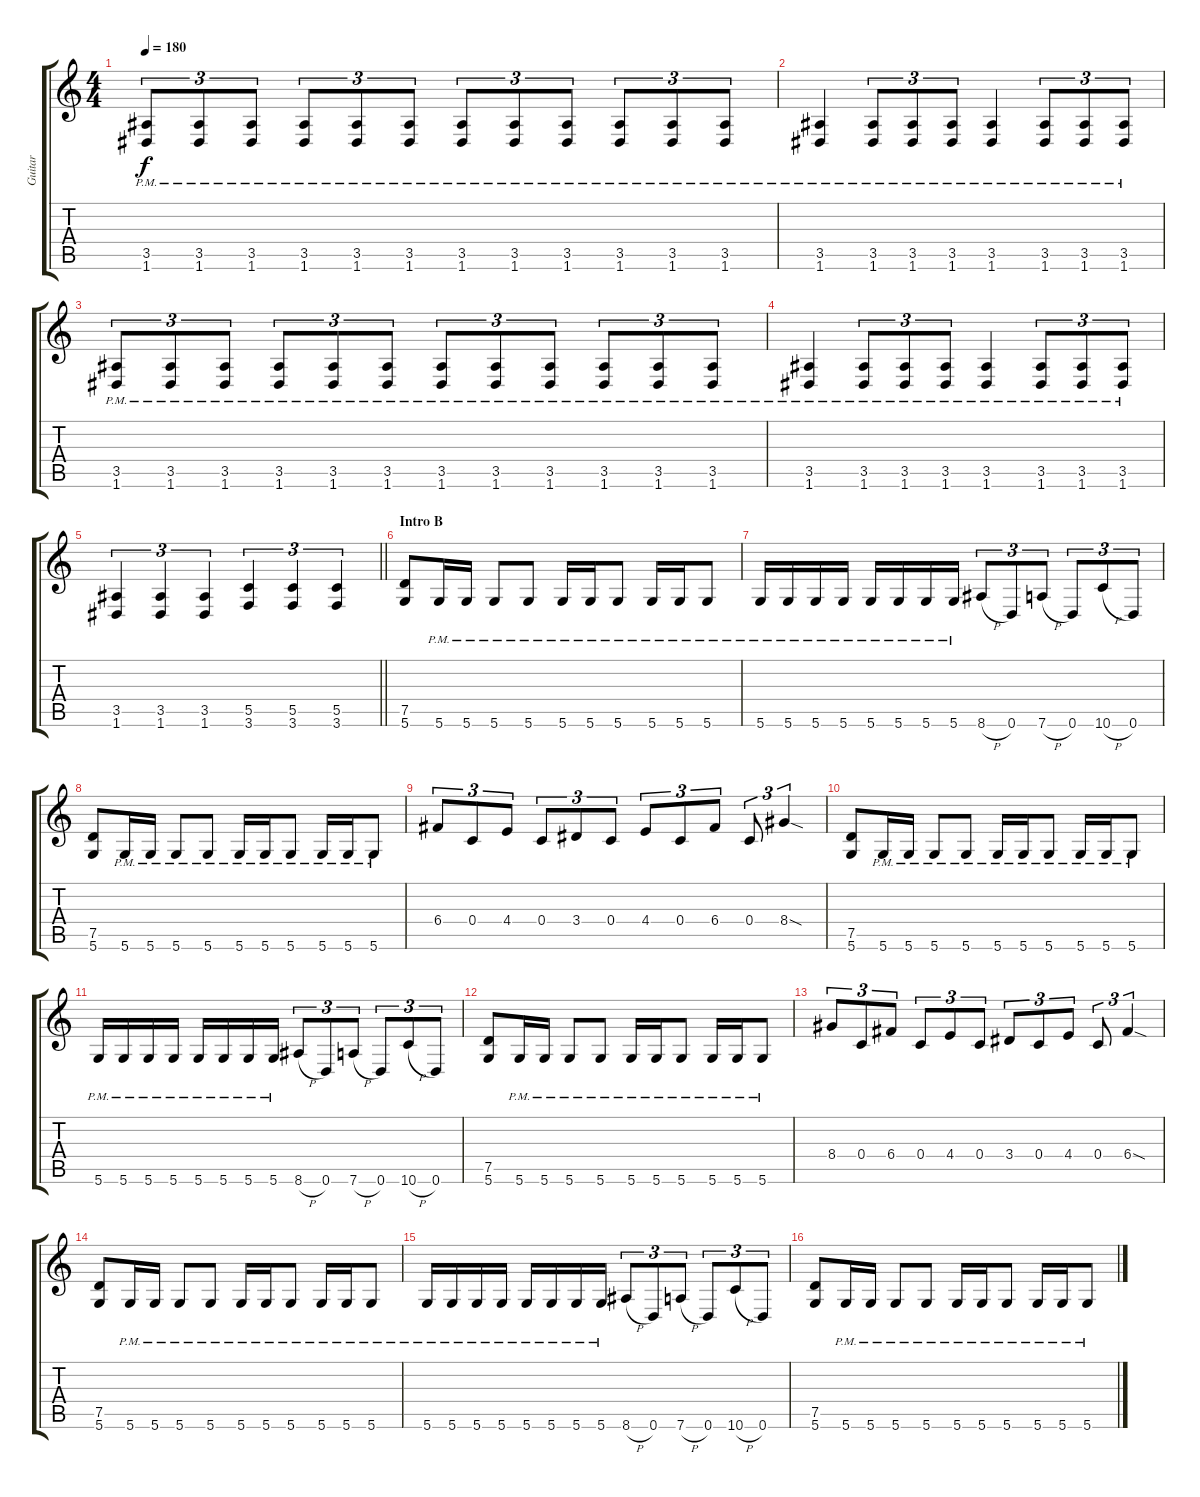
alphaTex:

\track ("Guitar" "Guitar") {instrument overdrivenguitar}
\staff {score tabs}
\tuning (D4 A3 F3 C3 G2 D2) {hide}
\ts (4 4)
\tempo 180
\clef g2
\ks c
(3.5{pm} 1.6{pm}).8{tu (3 2) dy f} (3.5{pm} 1.6{pm}).8{tu (3 2)} (3.5{pm} 1.6{pm}).8{tu (3 2)} (3.5{pm} 1.6{pm}).8{tu (3 2)} (3.5{pm} 1.6{pm}).8{tu (3 2)} (3.5{pm} 1.6{pm}).8{tu (3 2)} (3.5{pm} 1.6{pm}).8{tu (3 2)} (3.5{pm} 1.6{pm}).8{tu (3 2)} (3.5{pm} 1.6{pm}).8{tu (3 2)} (3.5{pm} 1.6{pm}).8{tu (3 2)} (3.5{pm} 1.6{pm}).8{tu (3 2)} (3.5{pm} 1.6{pm}).8{tu (3 2)} |
(3.5{pm} 1.6{pm}).4 (3.5{pm} 1.6{pm}).8{tu (3 2)} (3.5{pm} 1.6{pm}).8{tu (3 2)} (3.5{pm} 1.6{pm}).8{tu (3 2)} (3.5{pm} 1.6{pm}).4 (3.5{pm} 1.6{pm}).8{tu (3 2)} (3.5{pm} 1.6{pm}).8{tu (3 2)} (3.5{pm} 1.6{pm}).8{tu (3 2)} |
(3.5{pm} 1.6{pm}).8{tu (3 2)} (3.5{pm} 1.6{pm}).8{tu (3 2)} (3.5{pm} 1.6{pm}).8{tu (3 2)} (3.5{pm} 1.6{pm}).8{tu (3 2)} (3.5{pm} 1.6{pm}).8{tu (3 2)} (3.5{pm} 1.6{pm}).8{tu (3 2)} (3.5{pm} 1.6{pm}).8{tu (3 2)} (3.5{pm} 1.6{pm}).8{tu (3 2)} (3.5{pm} 1.6{pm}).8{tu (3 2)} (3.5{pm} 1.6{pm}).8{tu (3 2)} (3.5{pm} 1.6{pm}).8{tu (3 2)} (3.5{pm} 1.6{pm}).8{tu (3 2)} |
(3.5{pm} 1.6{pm}).4 (3.5{pm} 1.6{pm}).8{tu (3 2)} (3.5{pm} 1.6{pm}).8{tu (3 2)} (3.5{pm} 1.6{pm}).8{tu (3 2)} (3.5{pm} 1.6{pm}).4 (3.5{pm} 1.6{pm}).8{tu (3 2)} (3.5{pm} 1.6{pm}).8{tu (3 2)} (3.5{pm} 1.6{pm}).8{tu (3 2)} |
\barLineRight lightlight
(3.5 1.6).4{tu (3 2)} (3.5 1.6).4{tu (3 2)} (3.5 1.6).4{tu (3 2)} (5.5 3.6).4{tu (3 2)} (5.5 3.6).4{tu (3 2)} (5.5 3.6).4{tu (3 2)} |
\section ("" "Intro B")
(7.5 5.6).8 5.6{pm}.16 5.6{pm}.16 5.6{pm}.8 5.6{pm}.8 5.6{pm}.16 5.6{pm}.16 5.6{pm}.8 5.6{pm}.16 5.6{pm}.16 5.6{pm}.8 |
5.6{pm}.16 5.6{pm}.16 5.6{pm}.16 5.6{pm}.16 5.6{pm}.16 5.6{pm}.16 5.6{pm}.16 5.6{pm}.16 8.6{h}.8{tu (3 2)} 0.6.8{tu (3 2)} 7.6{h}.8{tu (3 2)} 0.6.8{tu (3 2)} 10.6{h}.8{tu (3 2)} 0.6.8{tu (3 2)} |
(7.5 5.6).8 5.6{pm}.16 5.6{pm}.16 5.6{pm}.8 5.6{pm}.8 5.6{pm}.16 5.6{pm}.16 5.6{pm}.8 5.6{pm}.16 5.6{pm}.16 5.6{pm}.8 |
6.4.8{tu (3 2)} 0.4.8{tu (3 2)} 4.4.8{tu (3 2)} 0.4.8{tu (3 2)} 3.4.8{tu (3 2)} 0.4.8{tu (3 2)} 4.4.8{tu (3 2)} 0.4.8{tu (3 2)} 6.4.8{tu (3 2)} 0.4.8{tu (3 2)} 8.4{sod}.4{tu (3 2)} |
(7.5 5.6).8 5.6{pm}.16 5.6{pm}.16 5.6{pm}.8 5.6{pm}.8 5.6{pm}.16 5.6{pm}.16 5.6{pm}.8 5.6{pm}.16 5.6{pm}.16 5.6{pm}.8 |
5.6{pm}.16 5.6{pm}.16 5.6{pm}.16 5.6{pm}.16 5.6{pm}.16 5.6{pm}.16 5.6{pm}.16 5.6{pm}.16 8.6{h}.8{tu (3 2)} 0.6.8{tu (3 2)} 7.6{h}.8{tu (3 2)} 0.6.8{tu (3 2)} 10.6{h}.8{tu (3 2)} 0.6.8{tu (3 2)} |
(7.5 5.6).8 5.6{pm}.16 5.6{pm}.16 5.6{pm}.8 5.6{pm}.8 5.6{pm}.16 5.6{pm}.16 5.6{pm}.8 5.6{pm}.16 5.6{pm}.16 5.6{pm}.8 |
8.4.8{tu (3 2)} 0.4.8{tu (3 2)} 6.4.8{tu (3 2)} 0.4.8{tu (3 2)} 4.4.8{tu (3 2)} 0.4.8{tu (3 2)} 3.4.8{tu (3 2)} 0.4.8{tu (3 2)} 4.4.8{tu (3 2)} 0.4.8{tu (3 2)} 6.4{sod}.4{tu (3 2)} |
(7.5 5.6).8 5.6{pm}.16 5.6{pm}.16 5.6{pm}.8 5.6{pm}.8 5.6{pm}.16 5.6{pm}.16 5.6{pm}.8 5.6{pm}.16 5.6{pm}.16 5.6{pm}.8 |
5.6{pm}.16 5.6{pm}.16 5.6{pm}.16 5.6{pm}.16 5.6{pm}.16 5.6{pm}.16 5.6{pm}.16 5.6{pm}.16 8.6{h}.8{tu (3 2)} 0.6.8{tu (3 2)} 7.6{h}.8{tu (3 2)} 0.6.8{tu (3 2)} 10.6{h}.8{tu (3 2)} 0.6.8{tu (3 2)} |
(7.5 5.6).8 5.6{pm}.16 5.6{pm}.16 5.6{pm}.8 5.6{pm}.8 5.6{pm}.16 5.6{pm}.16 5.6{pm}.8 5.6{pm}.16 5.6{pm}.16 5.6{pm}.8
